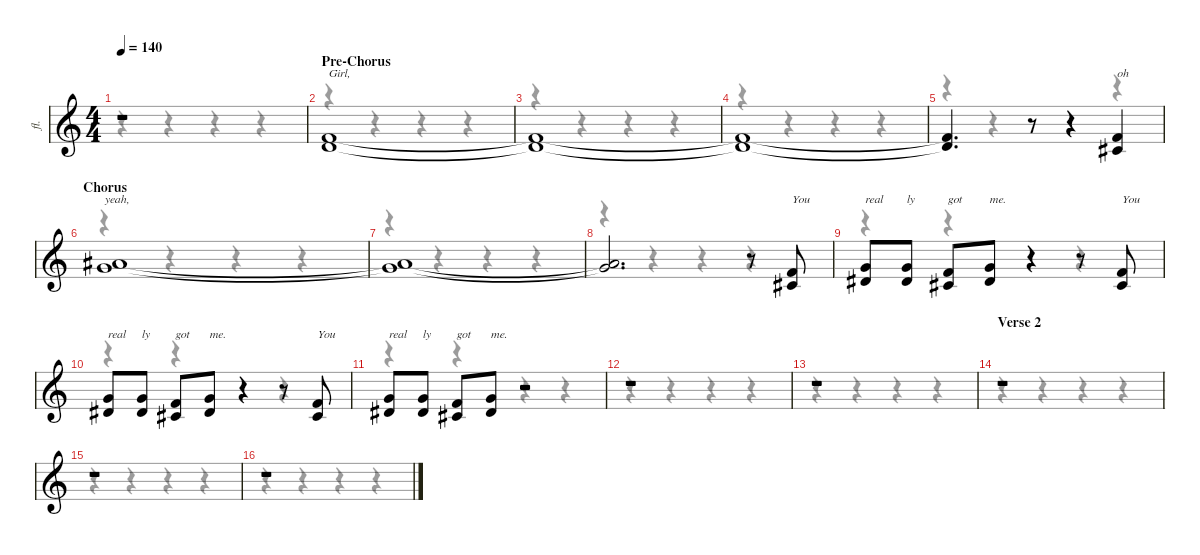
\defaultSystemsLayout 4
\hideDynamics
\bracketExtendMode nobrackets
\otherSystemsTrackNameOrientation horizontal
\track ("Eddie and Michael (Backing Vocals)" "fl.") {instrument flute}
\staff {score}
\tuning (E4 B3 G3 D3 A2 E2)
\voice
\ts (4 4)
\tempo 140
\clef g2
\ks c
r.1{dy f beam Up} |
\section ("" "Pre-Chorus")
(1.1 3.2).1{txt "Girl," beam Up} |
(1.1{t} 3.2{t}).1{beam Up} |
(1.1{t} 3.2{t}).1{beam Up} |
(1.1{t} 3.2{t}).4{d beam Up} r.8{beam Up} r.4{beam Up} (1.1 2.2{acc #}).4{txt "oh" beam Up} |
\section ("" "Chorus")
(6.1{acc #} 8.2).1{txt "yeah," beam Up} |
(6.1{t acc #} 8.2{t}).1{beam Up} |
(6.1{t acc #} 8.2{t}).2{d beam Up} r.8{beam Up} (1.1 2.2{acc #}).8{txt "You" beam Up} |
(3.1 4.2{acc #}).8{txt "real" beam Up} (3.1 4.2{acc #}).8{txt "ly" beam Up} (1.1 2.2{acc #}).8{txt "got" beam Up} (3.1 4.2{acc #}).8{txt "me." beam Up} r.4{beam Up} r.8{beam Up} (1.1 2.2{acc #}).8{txt "You" beam Up} |
(3.1 4.2{acc #}).8{txt "real" beam Up} (3.1 4.2{acc #}).8{txt "ly" beam Up} (1.1 2.2{acc #}).8{txt "got" beam Up} (3.1 4.2{acc #}).8{txt "me." beam Up} r.4{beam Up} r.8{beam Up} (1.1 2.2{acc #}).8{txt "You" beam Up} |
(3.1 4.2{acc #}).8{txt "real" beam Up} (3.1 4.2{acc #}).8{txt "ly" beam Up} (1.1 2.2{acc #}).8{txt "got" beam Up} (3.1 4.2{acc #}).8{txt "me." beam Up} r.2{beam Up} |
r.1{beam Up} |
r.1{beam Up} |
\section ("" "Verse 2")
r.1{beam Up} |
r.1{beam Up} |
r.1{beam Up}
\voice
\clef g2
\ottava regular
\simile none
\ks c
r.4{dy mf beam Down} r.4{beam Down} r.4{beam Down} r.4{beam Down} |
r.4{beam Down} r.4{beam Down} r.4{beam Down} r.4{beam Down} |
r.4{beam Down} r.4{beam Down} r.4{beam Down} r.4{beam Down} |
r.4{beam Down} r.4{beam Down} r.4{beam Down} r.4{beam Down} |
r.4{beam Down} r.4{beam Down} r.4{beam Down} r.4{beam Down} |
r.4{beam Down} r.4{beam Down} r.4{beam Down} r.4{beam Down} |
r.4{beam Down} r.4{beam Down} r.4{beam Down} r.4{beam Down} |
r.4{beam Down} r.4{beam Down} r.4{beam Down} r.4{beam Down} |
r.4{beam Down} r.4{beam Down} r.4{beam Down} r.4{beam Down} |
r.4{beam Down} r.4{beam Down} r.4{beam Down} r.4{beam Down} |
r.4{beam Down} r.4{beam Down} r.4{beam Down} r.4{beam Down} |
r.4{beam Down} r.4{beam Down} r.4{beam Down} r.4{beam Down} |
r.4{beam Down} r.4{beam Down} r.4{beam Down} r.4{beam Down} |
r.4{beam Down} r.4{beam Down} r.4{beam Down} r.4{beam Down} |
r.4{beam Down} r.4{beam Down} r.4{beam Down} r.4{beam Down} |
r.4{beam Down} r.4{beam Down} r.4{beam Down} r.4{beam Down}
